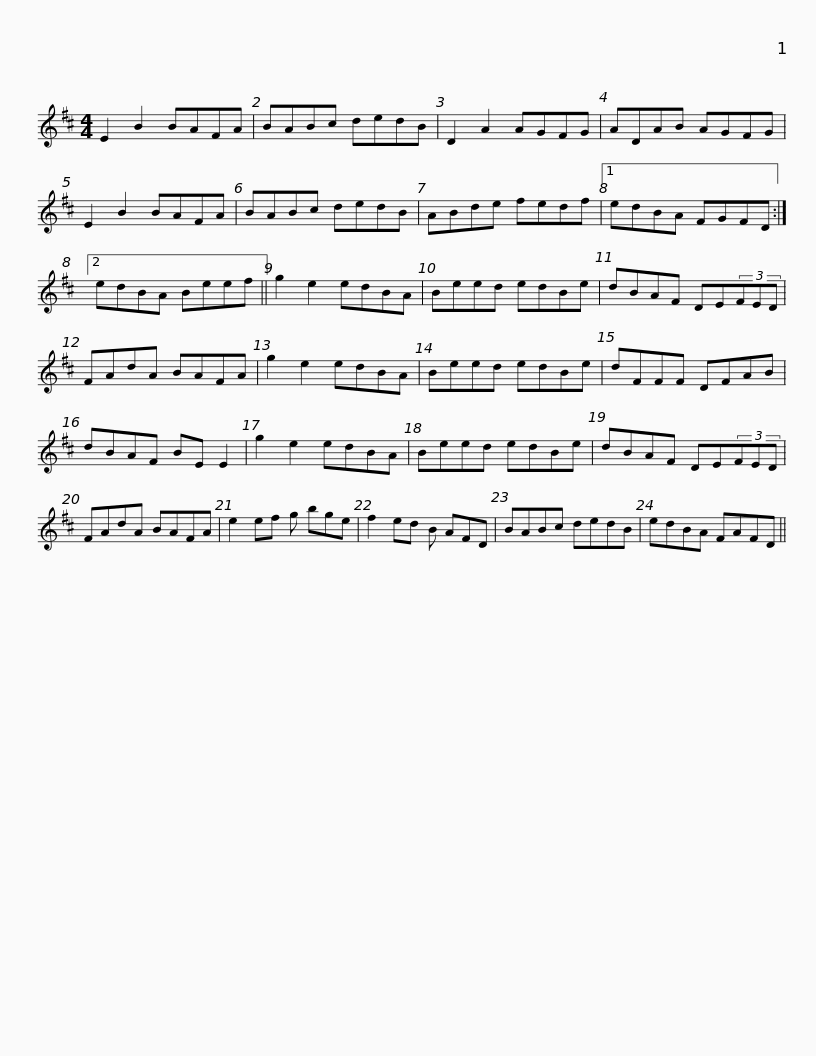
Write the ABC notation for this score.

X:1
L:1/8
M:4/4
I:linebreak $
K:D
V:1 treble
V:1
 E2 B2 BAFA | BABc dedB | D2 A2 AGFG | ADAB AGFG | E2 B2 BAFA | %5
 BABc dedB |$ ABde fedf |1 edBA FGFD :|2 edBA Beef || g2 e2 edBA | %10
 Beed edBe |$ dBAF DE(3FED | FAdA BAFA | g2 e2 edBA | Beed edBe | %15
 dFFF DFAB | dBAF BE E2 |$ g2 e2 edBA | Beed edBe | dBAF DE(3FED | %20
 FAdA BAFA | e2 ef g bge | f2 ed B AFD |$ BABc dedB | edBA FAFD || %25
